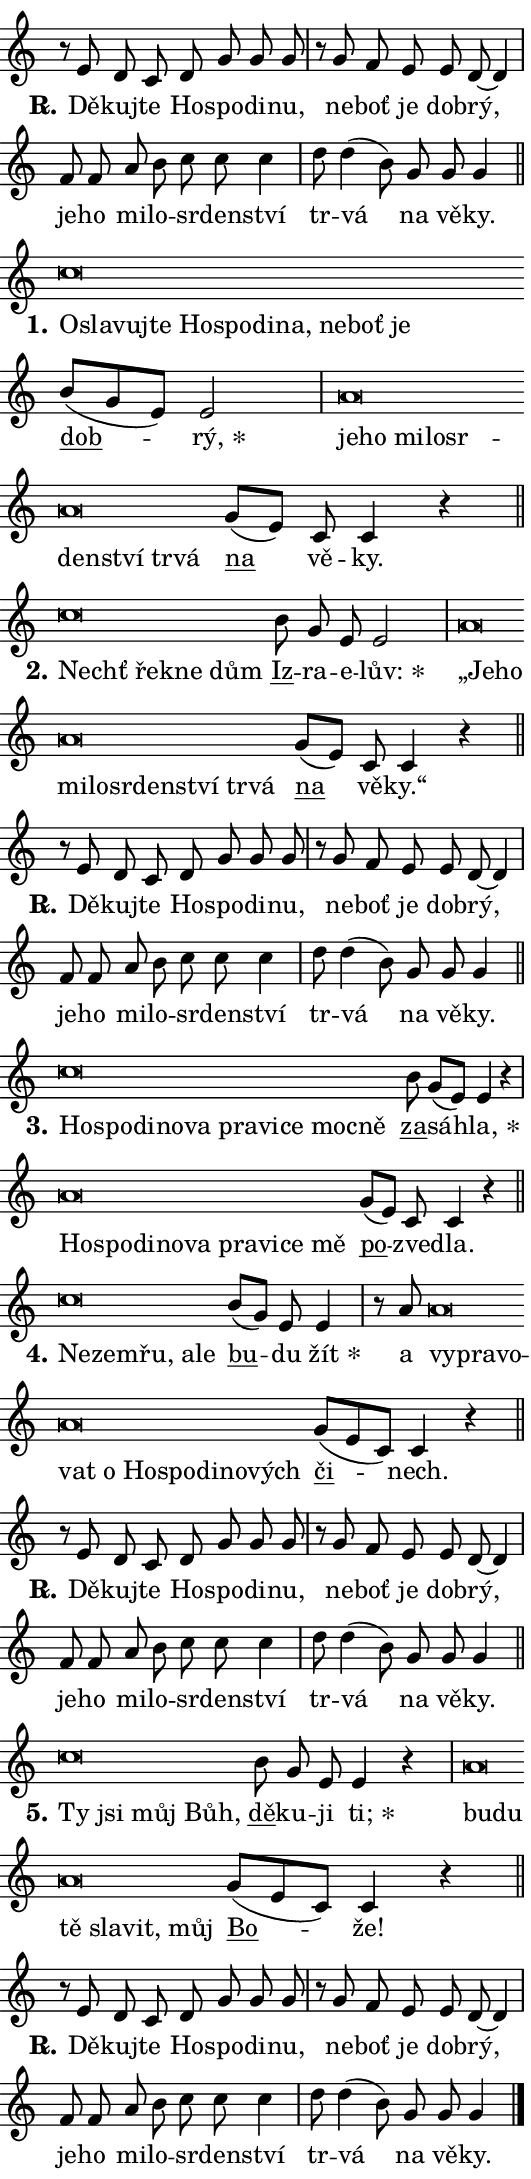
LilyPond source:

\version "2.24.0"
\header { tagline = "" }
\paper {
  indent = 0\cm
  top-margin = 0\cm
  right-margin = 0.13\cm % to fit lyric hyphens
  bottom-margin = 0\cm
  left-margin = 0\cm
  paper-width = 9\cm
  page-breaking = #ly:one-page-breaking
  system-system-spacing.basic-distance = #11
  score-system-spacing.basic-distance = #11
  ragged-last = ##f
}


%% Author: Thomas Morley
%% https://lists.gnu.org/archive/html/lilypond-user/2020-05/msg00002.html
#(define (line-position grob)
"Returns position of @var[grob} in current system:
   @code{'start}, if at first time-step
   @code{'end}, if at last time-step
   @code{'middle} otherwise
"
  (let* ((col (ly:item-get-column grob))
         (ln (ly:grob-object col 'left-neighbor))
         (rn (ly:grob-object col 'right-neighbor))
         (col-to-check-left (if (ly:grob? ln) ln col))
         (col-to-check-right (if (ly:grob? rn) rn col))
         (break-dir-left
           (and
             (ly:grob-property col-to-check-left 'non-musical #f)
             (ly:item-break-dir col-to-check-left)))
         (break-dir-right
           (and
             (ly:grob-property col-to-check-right 'non-musical #f)
             (ly:item-break-dir col-to-check-right))))
        (cond ((eqv? 1 break-dir-left) 'start)
              ((eqv? -1 break-dir-right) 'end)
              (else 'middle))))

#(define (tranparent-at-line-position vctor)
  (lambda (grob)
  "Relying on @code{line-position} select the relevant enry from @var{vctor}.
Used to determine transparency,"
    (case (line-position grob)
      ((end) (not (vector-ref vctor 0)))
      ((middle) (not (vector-ref vctor 1)))
      ((start) (not (vector-ref vctor 2))))))

noteHeadBreakVisibility =
#(define-music-function (break-visibility)(vector?)
"Makes @code{NoteHead}s transparent relying on @var{break-visibility}"
#{
  \override NoteHead.transparent =
    #(tranparent-at-line-position break-visibility)
#})

#(define delete-ledgers-for-transparent-note-heads
  (lambda (grob)
    "Reads whether a @code{NoteHead} is transparent.
If so this @code{NoteHead} is removed from @code{'note-heads} from
@var{grob}, which is supposed to be @code{LedgerLineSpanner}.
As a result ledgers are not printed for this @code{NoteHead}"
    (let* ((nhds-array (ly:grob-object grob 'note-heads))
           (nhds-list
             (if (ly:grob-array? nhds-array)
                 (ly:grob-array->list nhds-array)
                 '()))
           ;; Relies on the transparent-property being done before
           ;; Staff.LedgerLineSpanner.after-line-breaking is executed.
           ;; This is fragile ...
           (to-keep
             (remove
               (lambda (nhd)
                 (ly:grob-property nhd 'transparent #f))
               nhds-list)))
      ;; TODO find a better method to iterate over grob-arrays, similiar
      ;; to filter/remove etc for lists
      ;; For now rebuilt from scratch
      (set! (ly:grob-object grob 'note-heads)  '())
      (for-each
        (lambda (nhd)
          (ly:pointer-group-interface::add-grob grob 'note-heads nhd))
        to-keep))))

squashNotes = {
  \override NoteHead.X-extent = #'(-0.2 . 0.2)
  \override NoteHead.Y-extent = #'(-0.75 . 0)
  \override NoteHead.stencil =
    #(lambda (grob)
       (let ((pos (ly:grob-property grob 'staff-position)))
         (begin
           (if (< pos -7) (display "ERROR: Lower brevis then expected\n") (display ""))
           (if (<= pos -6) ly:text-interface::print ly:note-head::print))))
}
unSquashNotes = {
  \revert NoteHead.X-extent
  \revert NoteHead.Y-extent
  \revert NoteHead.stencil
}

hideNotes = \noteHeadBreakVisibility #begin-of-line-visible
unHideNotes = \noteHeadBreakVisibility #all-visible

% work-around for resetting accidentals
% https://lilypond.org/doc/v2.23/Documentation/notation/displaying-rhythms#unmetered-music
cadenzaMeasure = {
  \cadenzaOff
  \partial 1024 s1024
  \cadenzaOn
}

#(define-markup-command (accent layout props text) (markup?)
  "Underline accented syllable"
  (interpret-markup layout props
    #{\markup \override #'(offset . 4.3) \underline { #text }#}))

responsum = \markup \concat {
  "R" \hspace #-1.05 \path #0.1 #'((moveto 0 0.07) (lineto 0.9 0.8)) \hspace #0.05 "."
}

spaceSize = #0.6828661417322834 % exact space size for TeX Gyre Schola

\layout {
  \context {
    \Staff
    \remove "Time_signature_engraver"
    \override LedgerLineSpanner.after-line-breaking = #delete-ledgers-for-transparent-note-heads
  }
  \context {
    \Lyrics {
      \override LyricSpace.minimum-distance = \spaceSize
      \override LyricText.font-name = #"TeX Gyre Schola"
      \override LyricText.font-size = 1
      \override StanzaNumber.font-name = #"TeX Gyre Schola Bold"
      \override StanzaNumber.font-size = 1
    }
  }
  \context {
    \Score 
    \override NoteHead.text =
      #(lambda (grob) 
        (let ((pos (ly:grob-property grob 'staff-position)))
          #{\markup {
            \combine
              \halign #-0.55 \raise #(if (= pos -6) 0 0.5) \override #'(thickness . 2) \draw-line #'(3.2 . 0)
              \musicglyph "noteheads.sM1"
          }#}))
  }
}

% magnetic-lyrics.ily
%
%   written by
%     Jean Abou Samra <jean@abou-samra.fr>
%     Werner Lemberg <wl@gnu.org>
%
%   adapted by
%     Jiri Hon <jiri.hon@gmail.com>
%
% Version 2022-Apr-15

% https://www.mail-archive.com/lilypond-user@gnu.org/msg149350.html

#(define (Left_hyphen_pointer_engraver context)
   "Collect syllable-hyphen-syllable occurrences in lyrics and store
them in properties.  This engraver only looks to the left.  For
example, if the lyrics input is @code{foo -- bar}, it does the
following.

@itemize @bullet
@item
Set the @code{text} property of the @code{LyricHyphen} grob between
@q{foo} and @q{bar} to @code{foo}.

@item
Set the @code{left-hyphen} property of the @code{LyricText} grob with
text @q{foo} to the @code{LyricHyphen} grob between @q{foo} and
@q{bar}.
@end itemize

Use this auxiliary engraver in combination with the
@code{lyric-@/text::@/apply-@/magnetic-@/offset!} hook."
   (let ((hyphen #f)
         (text #f))
     (make-engraver
      (acknowledgers
       ((lyric-syllable-interface engraver grob source-engraver)
        (set! text grob)))
      (end-acknowledgers
       ((lyric-hyphen-interface engraver grob source-engraver)
        ;(when (not (grob::has-interface grob 'lyric-space-interface))
          (set! hyphen grob)));)
      ((stop-translation-timestep engraver)
       (when (and text hyphen)
         (ly:grob-set-object! text 'left-hyphen hyphen))
       (set! text #f)
       (set! hyphen #f)))))

#(define (lyric-text::apply-magnetic-offset! grob)
   "If the space between two syllables is less than the value in
property @code{LyricText@/.details@/.squash-threshold}, move the right
syllable to the left so that it gets concatenated with the left
syllable.

Use this function as a hook for
@code{LyricText@/.after-@/line-@/breaking} if the
@code{Left_@/hyphen_@/pointer_@/engraver} is active."
   (let ((hyphen (ly:grob-object grob 'left-hyphen #f)))
     (when hyphen
       (let ((left-text (ly:spanner-bound hyphen LEFT)))
         (when (grob::has-interface left-text 'lyric-syllable-interface)
           (let* ((common (ly:grob-common-refpoint grob left-text X))
                  (this-x-ext (ly:grob-extent grob common X))
                  (left-x-ext
                   (begin
                     ;; Trigger magnetism for left-text.
                     (ly:grob-property left-text 'after-line-breaking)
                     (ly:grob-extent left-text common X)))
                  ;; `delta` is the gap width between two syllables.
                  (delta (- (interval-start this-x-ext)
                            (interval-end left-x-ext)))
                  (details (ly:grob-property grob 'details))
                  (threshold (assoc-get 'squash-threshold details 0.2)))
             (when (< delta threshold)
               (let* (;; We have to manipulate the input text so that
                      ;; ligatures crossing syllable boundaries are not
                      ;; disabled.  For languages based on the Latin
                      ;; script this is essentially a beautification.
                      ;; However, for non-Western scripts it can be a
                      ;; necessity.
                      (lt (ly:grob-property left-text 'text))
                      (rt (ly:grob-property grob 'text))
                      (is-space (grob::has-interface hyphen 'lyric-space-interface))
                      (space (if is-space " " ""))
                      (extra-delta (if is-space spaceSize 0))
                      ;; Append new syllable.
                      (ltrt-space (if (and (string? lt) (string? rt))
                                (string-append lt space rt)
                                (make-concat-markup (list lt space rt))))
                      ;; Right-align `ltrt` to the right side.
                      (ltrt-space-markup (grob-interpret-markup
                               grob
                               (make-translate-markup
                                (cons (interval-length this-x-ext) 0)
                                (make-right-align-markup ltrt-space)))))
                 (begin
                   ;; Don't print `left-text`.
                   (ly:grob-set-property! left-text 'stencil #f)
                   ;; Set text and stencil (which holds all collected
                   ;; syllables so far) and shift it to the left.
                   (ly:grob-set-property! grob 'text ltrt-space)
                   (ly:grob-set-property! grob 'stencil ltrt-space-markup)
                   (ly:grob-translate-axis! grob (- (- delta extra-delta)) X))))))))))


#(define (lyric-hyphen::displace-bounds-first grob)
   ;; Make very sure this callback isn't triggered too early.
   (let ((left (ly:spanner-bound grob LEFT))
         (right (ly:spanner-bound grob RIGHT)))
     (ly:grob-property left 'after-line-breaking)
     (ly:grob-property right 'after-line-breaking)
     (ly:lyric-hyphen::print grob)))

squashThreshold = #0.4

\layout {
  \context {
    \Lyrics
    \consists #Left_hyphen_pointer_engraver
    \override LyricText.after-line-breaking =
      #lyric-text::apply-magnetic-offset!
    \override LyricHyphen.stencil = #lyric-hyphen::displace-bounds-first
    \override LyricText.details.squash-threshold = \squashThreshold
    \override LyricHyphen.minimum-distance = 0
    \override LyricHyphen.minimum-length = \squashThreshold
  }
}

squashText = \override LyricText.details.squash-threshold = 9999
unSquashText = \override LyricText.details.squash-threshold = \squashThreshold

leftText = \override LyricText.self-alignment-X = #LEFT
unLeftText = \revert LyricText.self-alignment-X

starOffset = #(lambda (grob) 
                (let ((x_offset (ly:self-alignment-interface::aligned-on-x-parent grob)))
                  (if (= x_offset 0) 0 (+ x_offset 1.2))))

star = #(define-music-function (syllable)(string?)
"Append star separator at the end of a syllable"
#{
  \once \override LyricText.X-offset = #starOffset
  \lyricmode { \markup {
    #syllable
    \override #'((font-name . "TeX Gyre Schola Bold")) \hspace #0.2 \lower #0.65 \larger "*"
  } }
#})

starAccent = #(define-music-function (syllable)(string?)
"Append star separator at the end of a syllable and make accent"
#{
  \once \override LyricText.X-offset = #starOffset
  \lyricmode { \markup {
    \accent #syllable
    \override #'((font-name . "TeX Gyre Schola Bold")) \hspace #0.2 \lower #0.65 \larger "*"
  } }
#})

breath = #(define-music-function (syllable)(string?)
"Append breathing indicator at the end of a syllable"
#{
  \lyricmode { \markup { #syllable "+" } }
#})

optionalBreath = #(define-music-function (syllable)(string?)
"Append optional breathing indicator at the end of a syllable"
#{
  \lyricmode { \markup { #syllable "(+)" } }
#})


\score {
    <<
        \new Voice = "melody" { \cadenzaOn \key c \major \relative { r8 e' d c d g g g \cadenzaMeasure \bar "|" r g f e e d~ d4 \cadenzaMeasure \bar "|" f8 f a b c c c4 \cadenzaMeasure \bar "|" d8 d4( b8)] g g g4 \cadenzaMeasure \bar "||" \break } }
        \new Lyrics \lyricsto "melody" { \lyricmode { \set stanza = \responsum
Dě -- kuj -- te Ho -- spo -- di -- nu, ne -- boť je dob -- rý, je -- ho mi -- lo -- sr -- den -- ství tr -- vá na vě -- ky. } }
    >>
    \layout {}
}

\score {
    <<
        \new Voice = "melody" { \cadenzaOn \key c \major \relative { \squashNotes c''\breve*1/16 \hideNotes \breve*1/16 \bar "" \breve*1/16 \bar "" \breve*1/16 \bar "" \breve*1/16 \bar "" \breve*1/16 \bar "" \breve*1/16 \bar "" \breve*1/16 \bar "" \breve*1/16 \bar "" \breve*1/16 \breve*1/16 \bar "" \unHideNotes \unSquashNotes \bar "" b8[( g e)] e2 \cadenzaMeasure \bar "|" \squashNotes a\breve*1/16 \hideNotes \breve*1/16 \bar "" \breve*1/16 \bar "" \breve*1/16 \bar "" \breve*1/16 \bar "" \breve*1/16 \bar "" \breve*1/16 \bar "" \breve*1/16 \breve*1/16 \bar "" \unHideNotes \unSquashNotes \bar "" g8[( e)] c c4 r \cadenzaMeasure \bar "||" \break } }
        \new Lyrics \lyricsto "melody" { \lyricmode { \set stanza = "1."
\leftText O -- \squashText sla -- vuj -- te Ho -- spo -- di -- na, ne -- boť je \unLeftText \unSquashText \markup \accent dob -- \star rý, \leftText je -- \squashText ho mi -- lo -- sr -- den -- ství tr -- vá \unLeftText \unSquashText \markup \accent na vě -- ky. } }
    >>
    \layout {}
}

\score {
    <<
        \new Voice = "melody" { \cadenzaOn \key c \major \relative { \squashNotes c''\breve*1/16 \hideNotes \breve*1/16 \bar "" \breve*1/16 \breve*1/16 \bar "" \unHideNotes \unSquashNotes \bar "" b8 g e e2 \cadenzaMeasure \bar "|" \squashNotes a\breve*1/16 \hideNotes \breve*1/16 \bar "" \breve*1/16 \bar "" \breve*1/16 \bar "" \breve*1/16 \bar "" \breve*1/16 \bar "" \breve*1/16 \bar "" \breve*1/16 \breve*1/16 \bar "" \unHideNotes \unSquashNotes \bar "" g8[( e)] c c4 r \cadenzaMeasure \bar "||" \break } }
        \new Lyrics \lyricsto "melody" { \lyricmode { \set stanza = "2."
\leftText Nechť \squashText řek -- ne dům \unLeftText \unSquashText \markup \accent Iz -- ra -- e -- \star lův: \leftText „Je -- \squashText ho mi -- lo -- sr -- den -- ství tr -- vá \unLeftText \unSquashText \markup \accent na vě -- ky.“ } }
    >>
    \layout {}
}

\score {
    <<
        \new Voice = "melody" { \cadenzaOn \key c \major \relative { r8 e' d c d g g g \cadenzaMeasure \bar "|" r g f e e d~ d4 \cadenzaMeasure \bar "|" f8 f a b c c c4 \cadenzaMeasure \bar "|" d8 d4( b8)] g g g4 \cadenzaMeasure \bar "||" \break } }
        \new Lyrics \lyricsto "melody" { \lyricmode { \set stanza = \responsum
Dě -- kuj -- te Ho -- spo -- di -- nu, ne -- boť je dob -- rý, je -- ho mi -- lo -- sr -- den -- ství tr -- vá na vě -- ky. } }
    >>
    \layout {}
}

\score {
    <<
        \new Voice = "melody" { \cadenzaOn \key c \major \relative { \squashNotes c''\breve*1/16 \hideNotes \breve*1/16 \bar "" \breve*1/16 \bar "" \breve*1/16 \bar "" \breve*1/16 \bar "" \breve*1/16 \bar "" \breve*1/16 \bar "" \breve*1/16 \bar "" \breve*1/16 \breve*1/16 \bar "" \unHideNotes \unSquashNotes \bar "" b8 g[( e)] e4 r \cadenzaMeasure \bar "|" \squashNotes a\breve*1/16 \hideNotes \breve*1/16 \bar "" \breve*1/16 \bar "" \breve*1/16 \bar "" \breve*1/16 \bar "" \breve*1/16 \bar "" \breve*1/16 \bar "" \breve*1/16 \breve*1/16 \bar "" \unHideNotes \unSquashNotes \bar "" g8[( e)] c c4 r \cadenzaMeasure \bar "||" \break } }
        \new Lyrics \lyricsto "melody" { \lyricmode { \set stanza = "3."
\leftText Ho -- \squashText spo -- di -- no -- va pra -- vi -- ce moc -- ně \unLeftText \unSquashText \markup \accent za -- sáh -- \star la, \leftText Ho -- \squashText spo -- di -- no -- va pra -- vi -- ce mě \unLeftText \unSquashText \markup \accent po -- zve -- dla. } }
    >>
    \layout {}
}

\score {
    <<
        \new Voice = "melody" { \cadenzaOn \key c \major \relative { \squashNotes c''\breve*1/16 \hideNotes \breve*1/16 \bar "" \breve*1/16 \bar "" \breve*1/16 \breve*1/16 \bar "" \unHideNotes \unSquashNotes \bar "" b8[( g)] e e4 \cadenzaMeasure \bar "|" r8 a8 \squashNotes a\breve*1/16 \hideNotes \breve*1/16 \bar "" \breve*1/16 \bar "" \breve*1/16 \bar "" \breve*1/16 \bar "" \breve*1/16 \bar "" \breve*1/16 \bar "" \breve*1/16 \bar "" \breve*1/16 \breve*1/16 \bar "" \unHideNotes \unSquashNotes \bar "" g8[( e c)] c4 r \cadenzaMeasure \bar "||" \break } }
        \new Lyrics \lyricsto "melody" { \lyricmode { \set stanza = "4."
\leftText Ne -- \squashText ze -- mřu, a -- le \unLeftText \unSquashText \markup \accent bu -- du \star žít a \leftText vy -- \squashText pra -- vo -- vat o Ho -- spo -- di -- no -- vých \unLeftText \unSquashText \markup \accent či -- nech. } }
    >>
    \layout {}
}

\score {
    <<
        \new Voice = "melody" { \cadenzaOn \key c \major \relative { r8 e' d c d g g g \cadenzaMeasure \bar "|" r g f e e d~ d4 \cadenzaMeasure \bar "|" f8 f a b c c c4 \cadenzaMeasure \bar "|" d8 d4( b8)] g g g4 \cadenzaMeasure \bar "||" \break } }
        \new Lyrics \lyricsto "melody" { \lyricmode { \set stanza = \responsum
Dě -- kuj -- te Ho -- spo -- di -- nu, ne -- boť je dob -- rý, je -- ho mi -- lo -- sr -- den -- ství tr -- vá na vě -- ky. } }
    >>
    \layout {}
}

\score {
    <<
        \new Voice = "melody" { \cadenzaOn \key c \major \relative { \squashNotes c''\breve*1/16 \hideNotes \breve*1/16 \bar "" \breve*1/16 \breve*1/16 \bar "" \unHideNotes \unSquashNotes \bar "" b8 g e e4 r \cadenzaMeasure \bar "|" \squashNotes a\breve*1/16 \hideNotes \breve*1/16 \bar "" \breve*1/16 \bar "" \breve*1/16 \bar "" \breve*1/16 \breve*1/16 \bar "" \unHideNotes \unSquashNotes \bar "" g8[( e c)] c4 r \cadenzaMeasure \bar "||" \break } }
        \new Lyrics \lyricsto "melody" { \lyricmode { \set stanza = "5."
\leftText Ty \squashText jsi můj Bůh, \unLeftText \unSquashText \markup \accent dě -- ku -- ji \star ti; \leftText bu -- \squashText du tě sla -- vit, můj \unLeftText \unSquashText \markup \accent Bo -- že! } }
    >>
    \layout {}
}

\score {
    <<
        \new Voice = "melody" { \cadenzaOn \key c \major \relative { r8 e' d c d g g g \cadenzaMeasure \bar "|" r g f e e d~ d4 \cadenzaMeasure \bar "|" f8 f a b c c c4 \cadenzaMeasure \bar "|" d8 d4( b8)] g g g4 \cadenzaMeasure \bar "||" \break } \bar "|." }
        \new Lyrics \lyricsto "melody" { \lyricmode { \set stanza = \responsum
Dě -- kuj -- te Ho -- spo -- di -- nu, ne -- boť je dob -- rý, je -- ho mi -- lo -- sr -- den -- ství tr -- vá na vě -- ky. } }
    >>
    \layout {}
}
